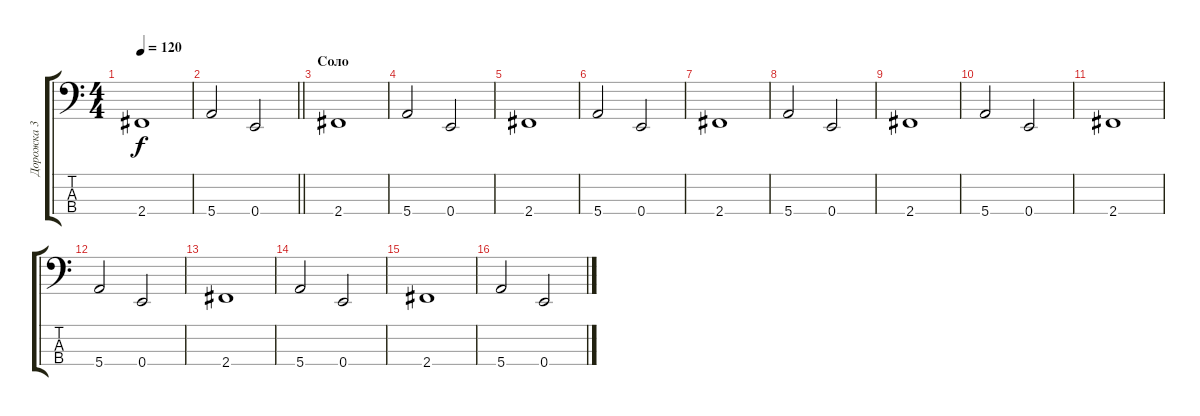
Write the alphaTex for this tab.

\track ("Дорожка 3" "Дорожка 3") {instrument electricbasspick}
\staff {score tabs}
\tuning (G2 D2 A1 E1) {hide}
\ts (4 4)
\tempo 120
\clef f4
\ks c
2.4.1{dy f} |
\barLineRight lightlight
5.4.2 0.4.2 |
\section ("" "Соло")
2.4.1 |
5.4.2 0.4.2 |
2.4.1 |
5.4.2 0.4.2 |
2.4.1 |
5.4.2 0.4.2 |
2.4.1 |
5.4.2 0.4.2 |
2.4.1 |
5.4.2 0.4.2 |
2.4.1 |
5.4.2 0.4.2 |
2.4.1 |
5.4.2 0.4.2
